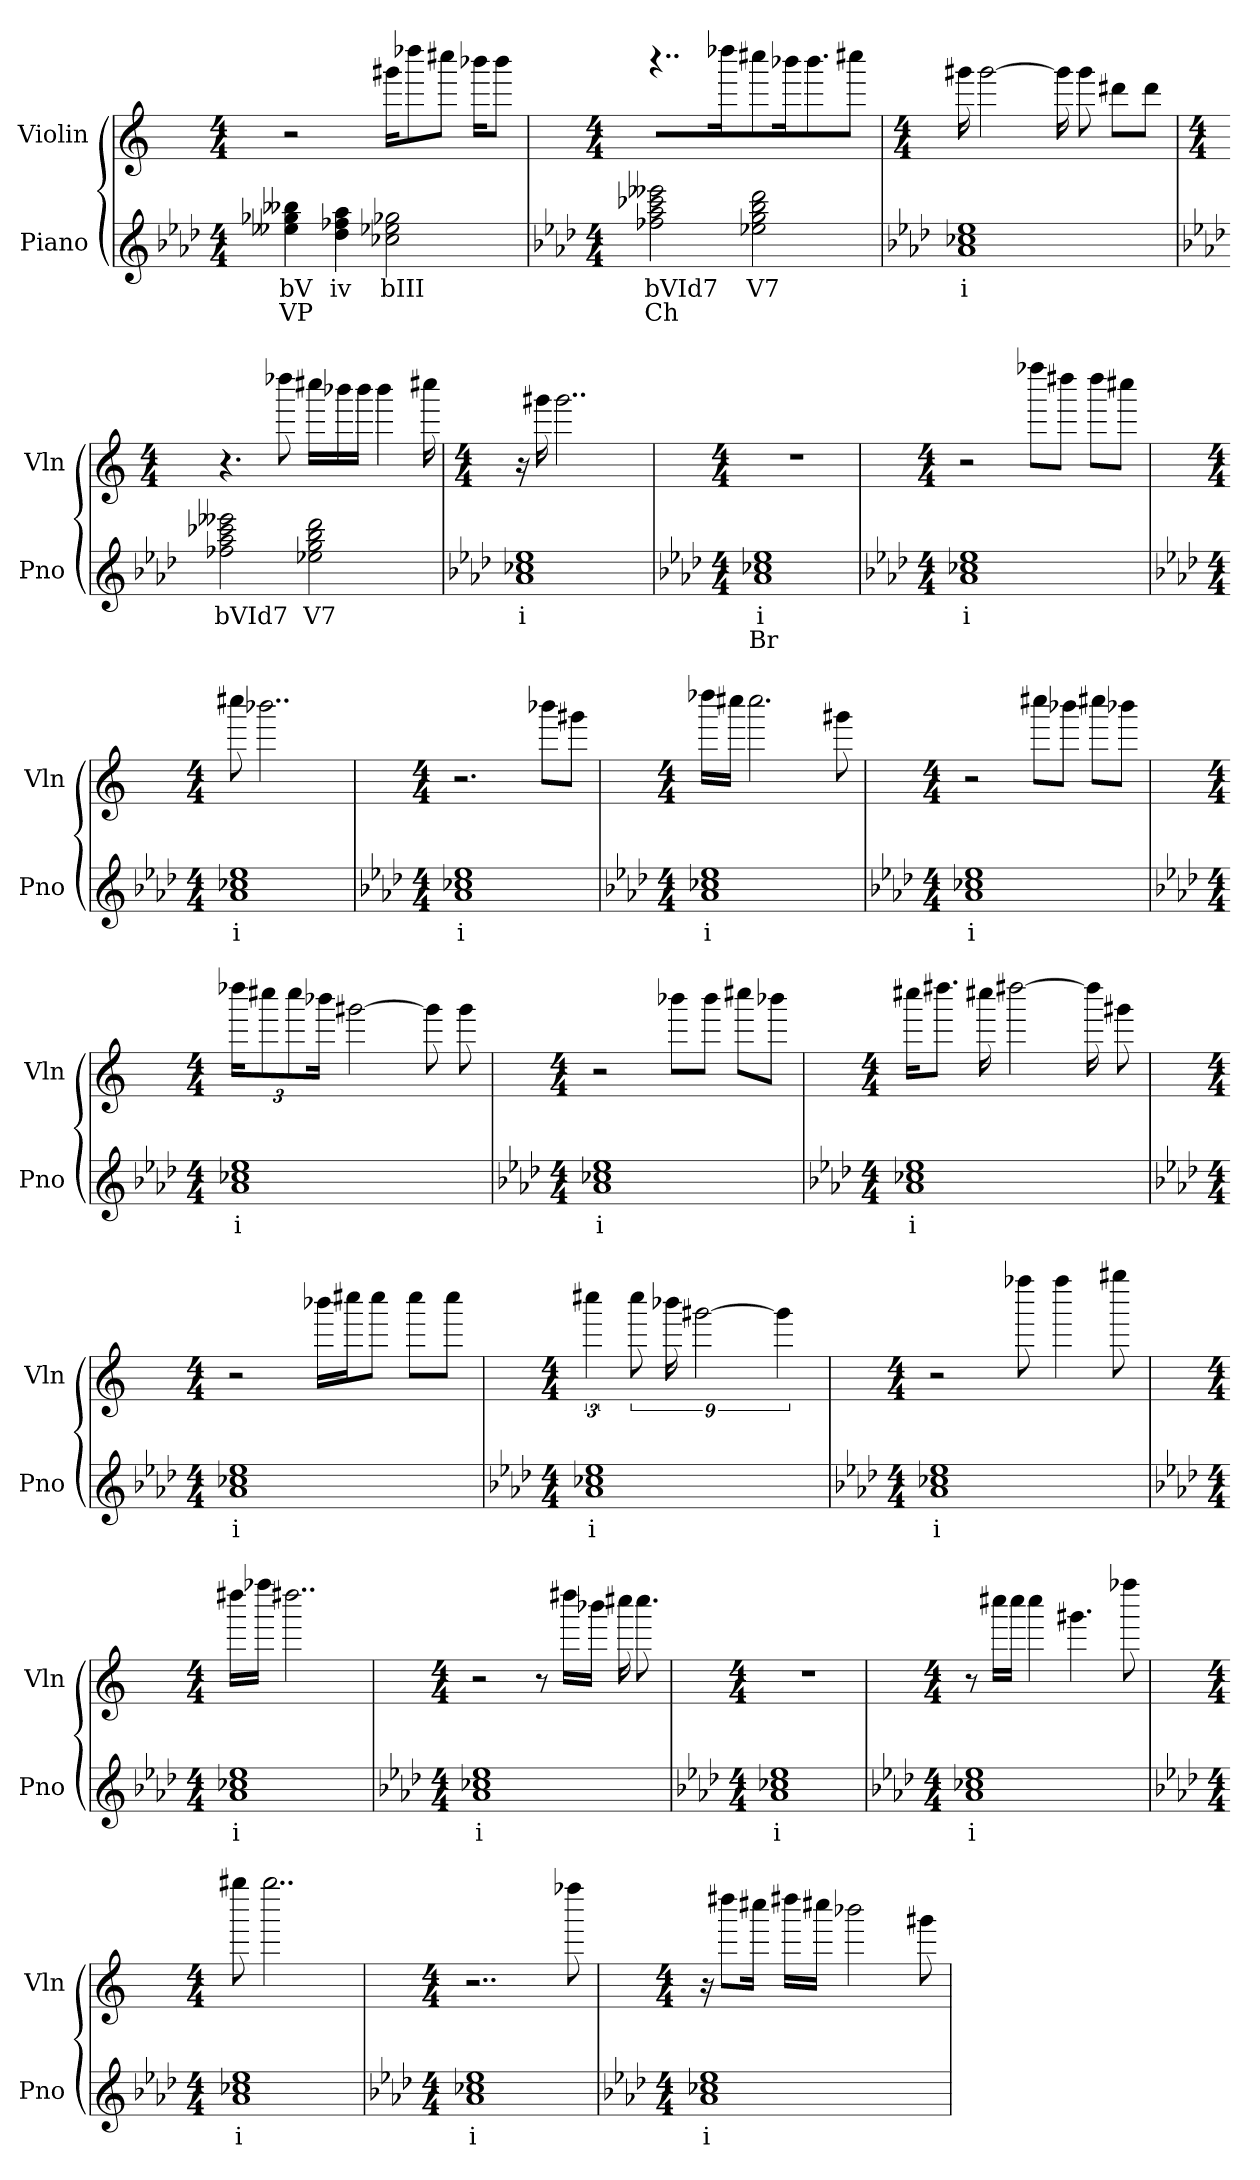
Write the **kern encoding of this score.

**kern	**text	**text	**kern
*part2	*part2	*part2	*part1
*staff2	*staff2	*staff2	*staff1
*I"Piano	*	*	*I"Violin
*I'Pno	*	*	*I'Vln
*k[b-e-a-d-]	*	*	*
*A-:	*	*	*
*M4/4	*	*	*M4/4
=	=	=	=
4ee--X 4gg-X 4bb--X	bV	VP	2r
4dd- 4ff-X 4aa-	iv	.	.
2cc-X 2ee-X 2gg-X	bIII	.	16ggg#XKL
.	.	.	8dddd-X
.	.	.	8cccc#XJ
.	.	.	16bbb-XKL
.	.	.	8bbb-J
=	=	=	=
*k[b-e-a-d-]	*	*	*
*A-:	*	*	*
*M4/4	*	*	*M4/4
2ff-X 2aa- 2ccc-X 2eee--X	bVId7	Ch	4..r
.	.	.	16dddd-X
2ee-X 2gg 2bb- 2ddd-	V7	.	8cccc#XL
.	.	.	16bbb-XK
.	.	.	8.bbb-J
.	.	.	8cccc#XJ
=	=	=	=
*k[b-e-a-d-]	*	*	*
*A-:	*	*	*
*	*	*	*M4/4
1a- 1cc-X 1ee-	i	.	16ggg#X
.	.	.	[2ggg#
.	.	.	16ggg#]
.	.	.	8ggg#
.	.	.	8ddd#XL
.	.	.	8ddd#J
=	=	=	=
*k[b-e-a-d-]	*	*	*
*A-:	*	*	*
*	*	*	*M4/4
2ff-X 2aa- 2ccc-X 2eee--X	bVId7	.	4.r
.	.	.	8dddd-X
2ee-X 2gg 2bb- 2ddd-	V7	.	16cccc#XLL
.	.	.	16bbb-X
.	.	.	16bbb-JJ
.	.	.	4bbb-
.	.	.	16cccc#X
=	=	=	=
*k[b-e-a-d-]	*	*	*
*A-:	*	*	*
*	*	*	*M4/4
1a- 1cc-X 1ee-	i	.	16r
.	.	.	16ggg#X
.	.	.	2..ggg#
=	=	=	=
*k[b-e-a-d-]	*	*	*
*A-:	*	*	*
*M4/4	*	*	*M4/4
1a- 1cc-X 1ee-	i	Br	1r
=	=	=	=
*k[b-e-a-d-]	*	*	*
*A-:	*	*	*
*M4/4	*	*	*M4/4
1a- 1cc-X 1ee-	i	.	2r
.	.	.	8ffff-XL
.	.	.	8dddd#XJ
.	.	.	8dddd#L
.	.	.	8cccc#XJ
=	=	=	=
*k[b-e-a-d-]	*	*	*
*A-:	*	*	*
*M4/4	*	*	*M4/4
1a- 1cc-X 1ee-	i	.	8cccc#X
.	.	.	2..bbb-X
=	=	=	=
*k[b-e-a-d-]	*	*	*
*A-:	*	*	*
*M4/4	*	*	*M4/4
1a- 1cc-X 1ee-	i	.	2.r
.	.	.	8bbb-XL
.	.	.	8ggg#XJ
=	=	=	=
*k[b-e-a-d-]	*	*	*
*A-:	*	*	*
*M4/4	*	*	*M4/4
1a- 1cc-X 1ee-	i	.	16dddd-XLL
.	.	.	16cccc#XJJ
.	.	.	2.cccc#
.	.	.	8ggg#X
=	=	=	=
*k[b-e-a-d-]	*	*	*
*A-:	*	*	*
*M4/4	*	*	*M4/4
1a- 1cc-X 1ee-	i	.	2r
.	.	.	8cccc#XL
.	.	.	8bbb-XJ
.	.	.	8cccc#XL
.	.	.	8bbb-XJ
=	=	=	=
*k[b-e-a-d-]	*	*	*
*A-:	*	*	*
*M4/4	*	*	*M4/4
1a- 1cc-X 1ee-	i	.	24dddd-XKL
.	.	.	12cccc#X
.	.	.	12cccc#
.	.	.	24bbb-XJk
.	.	.	[2ggg#X
.	.	.	8ggg#]
.	.	.	8ggg#
=	=	=	=
*k[b-e-a-d-]	*	*	*
*A-:	*	*	*
*M4/4	*	*	*M4/4
1a- 1cc-X 1ee-	i	.	2r
.	.	.	8bbb-XL
.	.	.	8bbb-J
.	.	.	8cccc#XL
.	.	.	8bbb-XJ
=	=	=	=
*k[b-e-a-d-]	*	*	*
*A-:	*	*	*
*M4/4	*	*	*M4/4
1a- 1cc-X 1ee-	i	.	16cccc#XKL
.	.	.	8.dddd#XJ
.	.	.	16cccc#X
.	.	.	[2dddd#X
.	.	.	16dddd#]
.	.	.	8ggg#X
=	=	=	=
*k[b-e-a-d-]	*	*	*
*A-:	*	*	*
*M4/4	*	*	*M4/4
1a- 1cc-X 1ee-	i	.	2r
.	.	.	16bbb-XLL
.	.	.	16cccc#XJ
.	.	.	8cccc#J
.	.	.	8cccc#L
.	.	.	8cccc#J
=	=	=	=
*k[b-e-a-d-]	*	*	*
*A-:	*	*	*
*M4/4	*	*	*M4/4
1a- 1cc-X 1ee-	i	.	6cccc#X
.	.	.	9cccc#
.	.	.	18bbb-X
.	.	.	[9%4ggg#X
.	.	.	9%2ggg#]
=	=	=	=
*k[b-e-a-d-]	*	*	*
*A-:	*	*	*
*M4/4	*	*	*M4/4
1a- 1cc-X 1ee-	i	.	2r
.	.	.	8ffff-X
.	.	.	4ffff-
.	.	.	8gggg#X
=	=	=	=
*k[b-e-a-d-]	*	*	*
*A-:	*	*	*
*M4/4	*	*	*M4/4
1a- 1cc-X 1ee-	i	.	16dddd#XLL
.	.	.	16ffff-XJJ
.	.	.	2..dddd#X
=	=	=	=
*k[b-e-a-d-]	*	*	*
*A-:	*	*	*
*M4/4	*	*	*M4/4
1a- 1cc-X 1ee-	i	.	2r
.	.	.	8r
.	.	.	16dddd#XLL
.	.	.	16bbb-XJJ
.	.	.	16cccc#XLL
.	.	.	8.cccc#J
=	=	=	=
*k[b-e-a-d-]	*	*	*
*A-:	*	*	*
*M4/4	*	*	*M4/4
1a- 1cc-X 1ee-	i	.	1r
=	=	=	=
*k[b-e-a-d-]	*	*	*
*A-:	*	*	*
*M4/4	*	*	*M4/4
1a- 1cc-X 1ee-	i	.	8r
.	.	.	16cccc#XLL
.	.	.	16cccc#JJ
.	.	.	4cccc#
.	.	.	4.ggg#X
.	.	.	8ffff-X
=	=	=	=
*k[b-e-a-d-]	*	*	*
*A-:	*	*	*
*M4/4	*	*	*M4/4
1a- 1cc-X 1ee-	i	.	8gggg#X
.	.	.	2..gggg#
=	=	=	=
*k[b-e-a-d-]	*	*	*
*A-:	*	*	*
*M4/4	*	*	*M4/4
1a- 1cc-X 1ee-	i	.	2..r
.	.	.	8ffff-X
=	=	=	=
*k[b-e-a-d-]	*	*	*
*A-:	*	*	*
*M4/4	*	*	*M4/4
1a- 1cc-X 1ee-	i	.	16r
.	.	.	8dddd#XL
.	.	.	16cccc#XJk
.	.	.	16dddd#XLL
.	.	.	16cccc#XJJ
.	.	.	2bbb-X
.	.	.	8ggg#X
=	=	=	=
*-	*-	*-	*-
